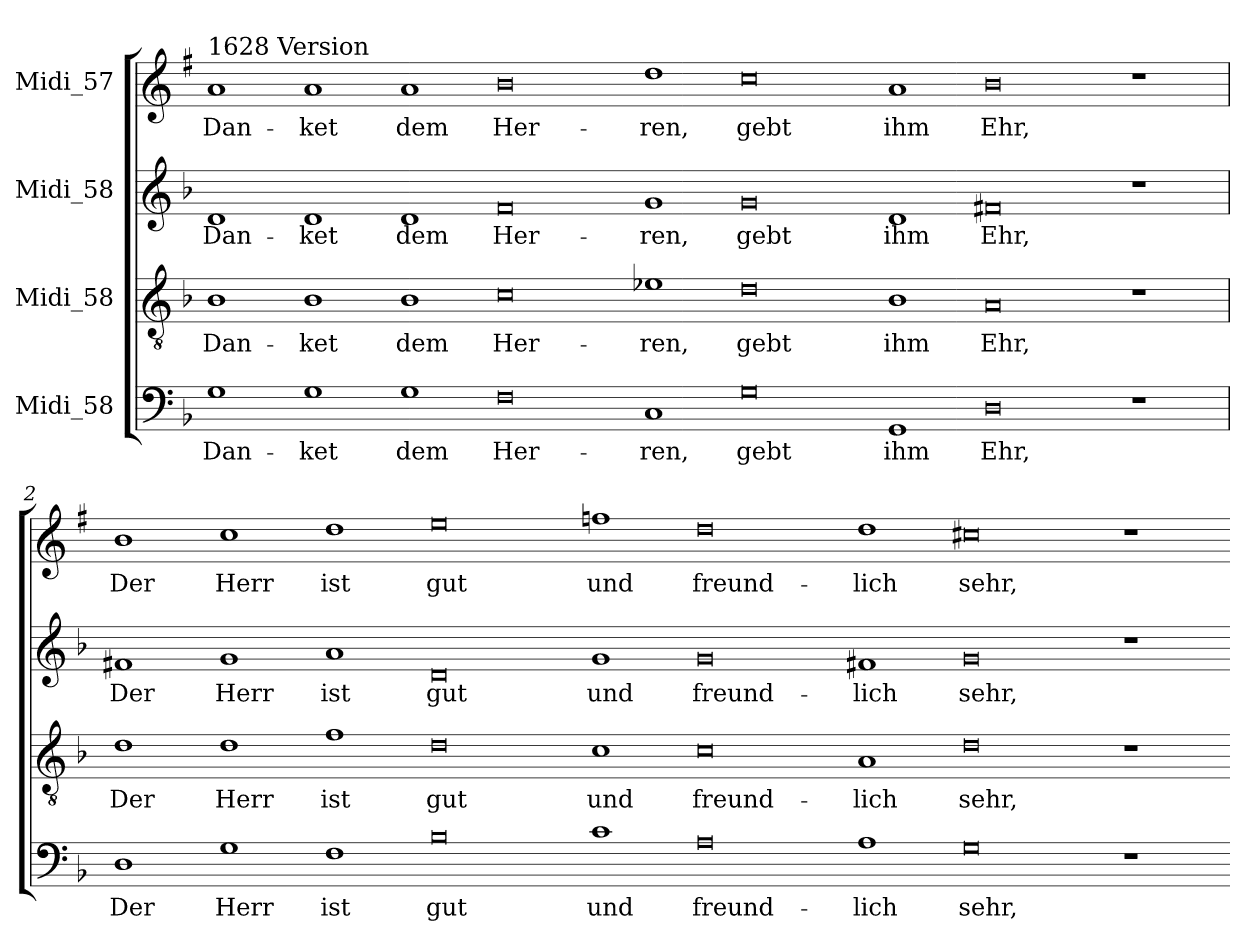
**kern	**text	**kern	**text	**kern	**text	**kern	**text
*part4	*part4	*part3	*part3	*part2	*part2	*part1	*part1
*staff4	*staff4	*staff3	*staff3	*staff2	*staff2	*staff1	*staff1
*I"Midi_58	*	*I"Midi_58	*	*I"Midi_58	*	*I"Midi_57	*
*clefF4	*	*clefGv2	*	*clefG2	*	*clefG2	*
*	*	*	*	*	*	*ITrd1c2	*
*k[b-]	*	*k[b-]	*	*k[b-]	*	*k[b-]	*
*F:	*	*F:	*	*F:	*	*F:	*
=1	=1	=1	=1	=1	=1	=1	=1
!	!	!	!	!	!	!LO:TX:a:t=1628 Version	!
!	!LO:LY:b	!	!LO:LY:b	!	!LO:LY:b	!	!LO:LY:b
1G	Dan-	1B-	Dan-	1d	Dan-	1g	Dan-
!	!LO:LY:b	!	!LO:LY:b	!	!LO:LY:b	!	!LO:LY:b
1G	-ket	1B-	-ket	1d	-ket	1g	-ket
!	!LO:LY:b	!	!LO:LY:b	!	!LO:LY:b	!	!LO:LY:b
1G	dem	1B-	dem	1d	dem	1g	dem
!	!LO:LY:b	!	!LO:LY:b	!	!LO:LY:b	!	!LO:LY:b
0F	Her-	0c	Her-	0f	Her-	0a	Her-
!	!LO:LY:b	!	!LO:LY:b	!	!LO:LY:b	!	!LO:LY:b
1C	-ren,	1e-X	-ren,	1g	-ren,	1cc	-ren,
!	!LO:LY:b	!	!LO:LY:b	!	!LO:LY:b	!	!LO:LY:b
0G	gebt	0d	gebt	0g	gebt	0b-	gebt
!	!LO:LY:b	!	!LO:LY:b	!	!LO:LY:b	!	!LO:LY:b
1GG	ihm	1B-	ihm	1d	ihm	1g	ihm
!	!LO:LY:b	!	!LO:LY:b	!	!LO:LY:b	!	!LO:LY:b
0D	Ehr,	0A	Ehr,	0f#X	Ehr,	0a	Ehr,
1r	.	1r	.	1r	.	1r	.
=2	=2	=2	=2	=2	=2	=2	=2
!	!LO:LY:b	!	!LO:LY:b	!	!LO:LY:b	!	!LO:LY:b
1D	Der	1d	Der	1f#X	Der	1a	Der
!	!LO:LY:b	!	!LO:LY:b	!	!LO:LY:b	!	!LO:LY:b
1G	Herr	1d	Herr	1g	Herr	1b-	Herr
!	!LO:LY:b	!	!LO:LY:b	!	!LO:LY:b	!	!LO:LY:b
1F	ist	1f	ist	1a	ist	1cc	ist
!	!LO:LY:b	!	!LO:LY:b	!	!LO:LY:b	!	!LO:LY:b
0B-	gut	0d	gut	0d	gut	0dd	gut
!	!LO:LY:b	!	!LO:LY:b	!	!LO:LY:b	!	!LO:LY:b
1c	und	1c	und	1g	und	1ee-X	und
!	!LO:LY:b	!	!LO:LY:b	!	!LO:LY:b	!	!LO:LY:b
0A	freund-	0c	freund-	0g	freund-	0cc	freund-
!	!LO:LY:b	!	!LO:LY:b	!	!LO:LY:b	!	!LO:LY:b
1A	-lich	1A	-lich	1f#X	-lich	1cc	-lich
!	!LO:LY:b	!	!LO:LY:b	!	!LO:LY:b	!	!LO:LY:b
0G	sehr,	0d	sehr,	0g	sehr,	0bn	sehr,
1r	.	1r	.	1r	.	1r	.
=-	=-	=-	=-	=-	=-	=-	=-
*-	*-	*-	*-	*-	*-	*-	*-
